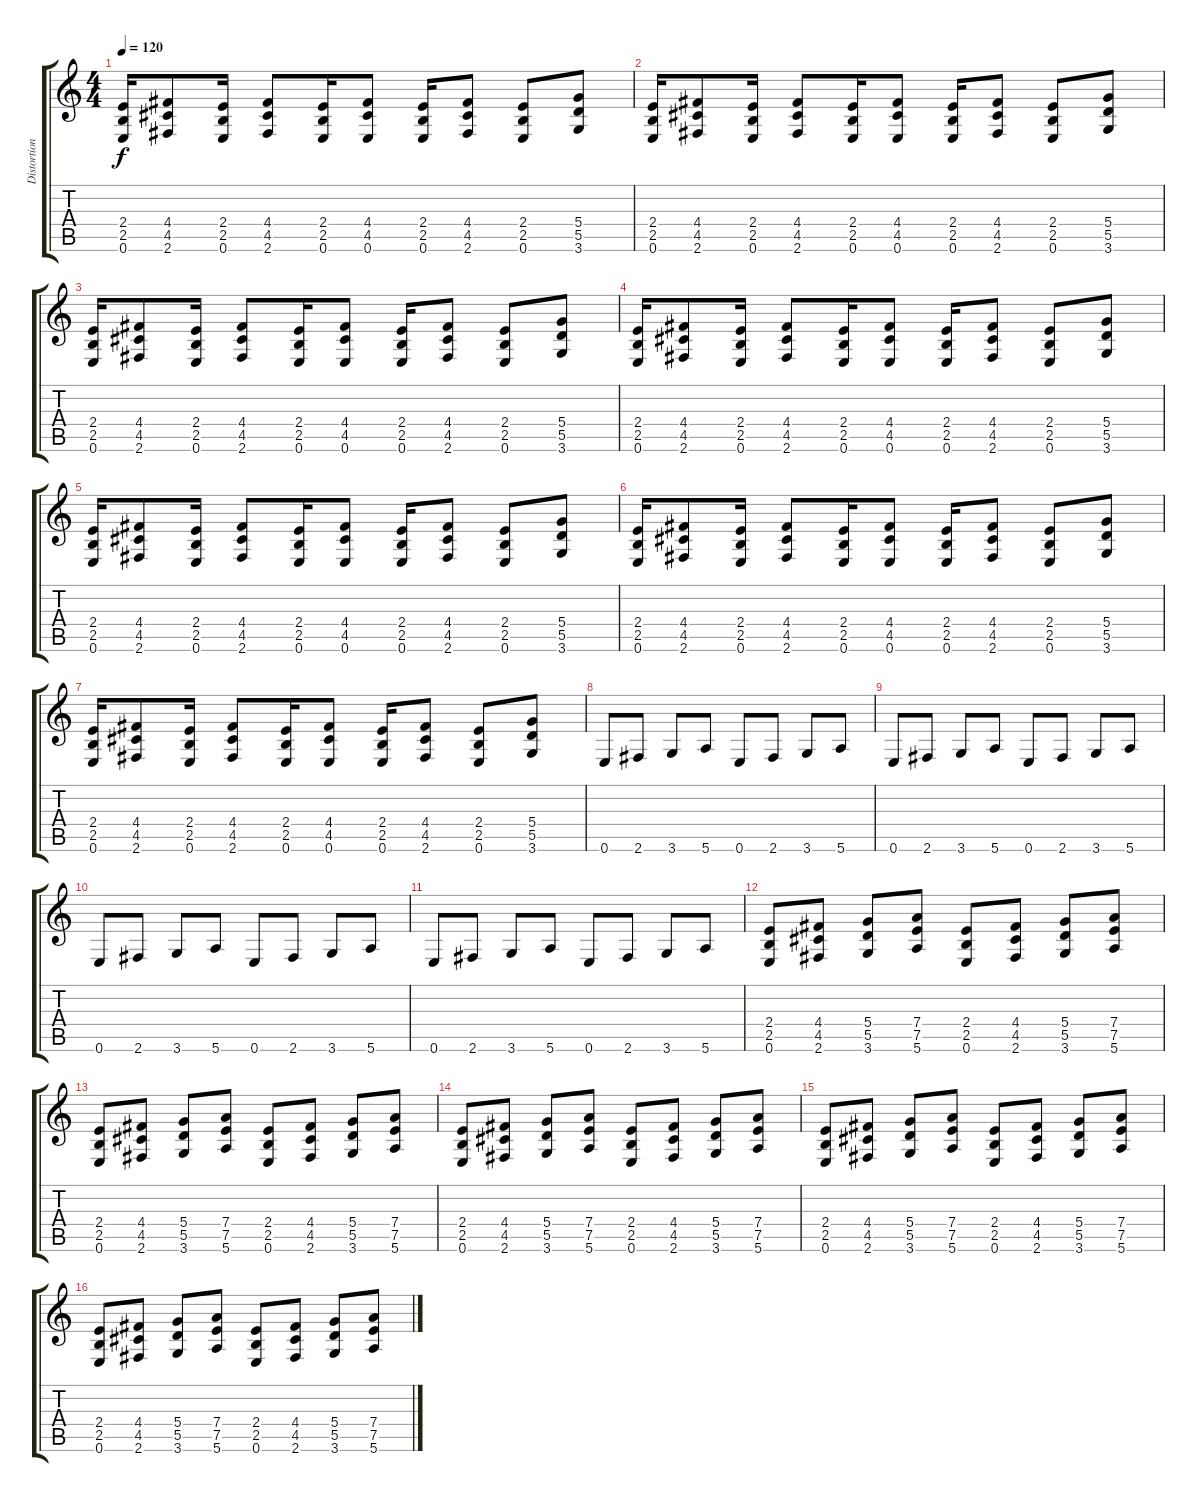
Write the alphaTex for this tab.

\track ("Distortion Guitar" "Distortion") {instrument distortionguitar}
\staff {score tabs}
\tuning (E4 B3 G3 D3 A2 E2) {hide}
\ts (4 4)
\tempo 120
\clef g2
\ks c
(2.4 2.5 0.6).16{dy f} (4.4 4.5 2.6).8 (2.4 2.5 0.6).16 (4.4 4.5 2.6).8 (2.4 2.5 0.6).16 (4.4 4.5 0.6).8 (2.4 2.5 0.6).16 (4.4 4.5 2.6).8 (2.4 2.5 0.6).8 (5.4 5.5 3.6).8 |
(2.4 2.5 0.6).16 (4.4 4.5 2.6).8 (2.4 2.5 0.6).16 (4.4 4.5 2.6).8 (2.4 2.5 0.6).16 (4.4 4.5 0.6).8 (2.4 2.5 0.6).16 (4.4 4.5 2.6).8 (2.4 2.5 0.6).8 (5.4 5.5 3.6).8 |
(2.4 2.5 0.6).16 (4.4 4.5 2.6).8 (2.4 2.5 0.6).16 (4.4 4.5 2.6).8 (2.4 2.5 0.6).16 (4.4 4.5 0.6).8 (2.4 2.5 0.6).16 (4.4 4.5 2.6).8 (2.4 2.5 0.6).8 (5.4 5.5 3.6).8 |
(2.4 2.5 0.6).16 (4.4 4.5 2.6).8 (2.4 2.5 0.6).16 (4.4 4.5 2.6).8 (2.4 2.5 0.6).16 (4.4 4.5 0.6).8 (2.4 2.5 0.6).16 (4.4 4.5 2.6).8 (2.4 2.5 0.6).8 (5.4 5.5 3.6).8 |
(2.4 2.5 0.6).16 (4.4 4.5 2.6).8 (2.4 2.5 0.6).16 (4.4 4.5 2.6).8 (2.4 2.5 0.6).16 (4.4 4.5 0.6).8 (2.4 2.5 0.6).16 (4.4 4.5 2.6).8 (2.4 2.5 0.6).8 (5.4 5.5 3.6).8 |
(2.4 2.5 0.6).16 (4.4 4.5 2.6).8 (2.4 2.5 0.6).16 (4.4 4.5 2.6).8 (2.4 2.5 0.6).16 (4.4 4.5 0.6).8 (2.4 2.5 0.6).16 (4.4 4.5 2.6).8 (2.4 2.5 0.6).8 (5.4 5.5 3.6).8 |
(2.4 2.5 0.6).16 (4.4 4.5 2.6).8 (2.4 2.5 0.6).16 (4.4 4.5 2.6).8 (2.4 2.5 0.6).16 (4.4 4.5 0.6).8 (2.4 2.5 0.6).16 (4.4 4.5 2.6).8 (2.4 2.5 0.6).8 (5.4 5.5 3.6).8 |
0.6.8 2.6.8 3.6.8 5.6.8 0.6.8 2.6.8 3.6.8 5.6.8 |
0.6.8 2.6.8 3.6.8 5.6.8 0.6.8 2.6.8 3.6.8 5.6.8 |
0.6.8 2.6.8 3.6.8 5.6.8 0.6.8 2.6.8 3.6.8 5.6.8 |
0.6.8 2.6.8 3.6.8 5.6.8 0.6.8 2.6.8 3.6.8 5.6.8 |
(2.4 2.5 0.6).8 (4.4 4.5 2.6).8 (5.4 5.5 3.6).8 (7.4 7.5 5.6).8 (2.4 2.5 0.6).8 (4.4 4.5 2.6).8 (5.4 5.5 3.6).8 (7.4 7.5 5.6).8 |
(2.4 2.5 0.6).8 (4.4 4.5 2.6).8 (5.4 5.5 3.6).8 (7.4 7.5 5.6).8 (2.4 2.5 0.6).8 (4.4 4.5 2.6).8 (5.4 5.5 3.6).8 (7.4 7.5 5.6).8 |
(2.4 2.5 0.6).8 (4.4 4.5 2.6).8 (5.4 5.5 3.6).8 (7.4 7.5 5.6).8 (2.4 2.5 0.6).8 (4.4 4.5 2.6).8 (5.4 5.5 3.6).8 (7.4 7.5 5.6).8 |
(2.4 2.5 0.6).8 (4.4 4.5 2.6).8 (5.4 5.5 3.6).8 (7.4 7.5 5.6).8 (2.4 2.5 0.6).8 (4.4 4.5 2.6).8 (5.4 5.5 3.6).8 (7.4 7.5 5.6).8 |
(2.4 2.5 0.6).8 (4.4 4.5 2.6).8 (5.4 5.5 3.6).8 (7.4 7.5 5.6).8 (2.4 2.5 0.6).8 (4.4 4.5 2.6).8 (5.4 5.5 3.6).8 (7.4 7.5 5.6).8
